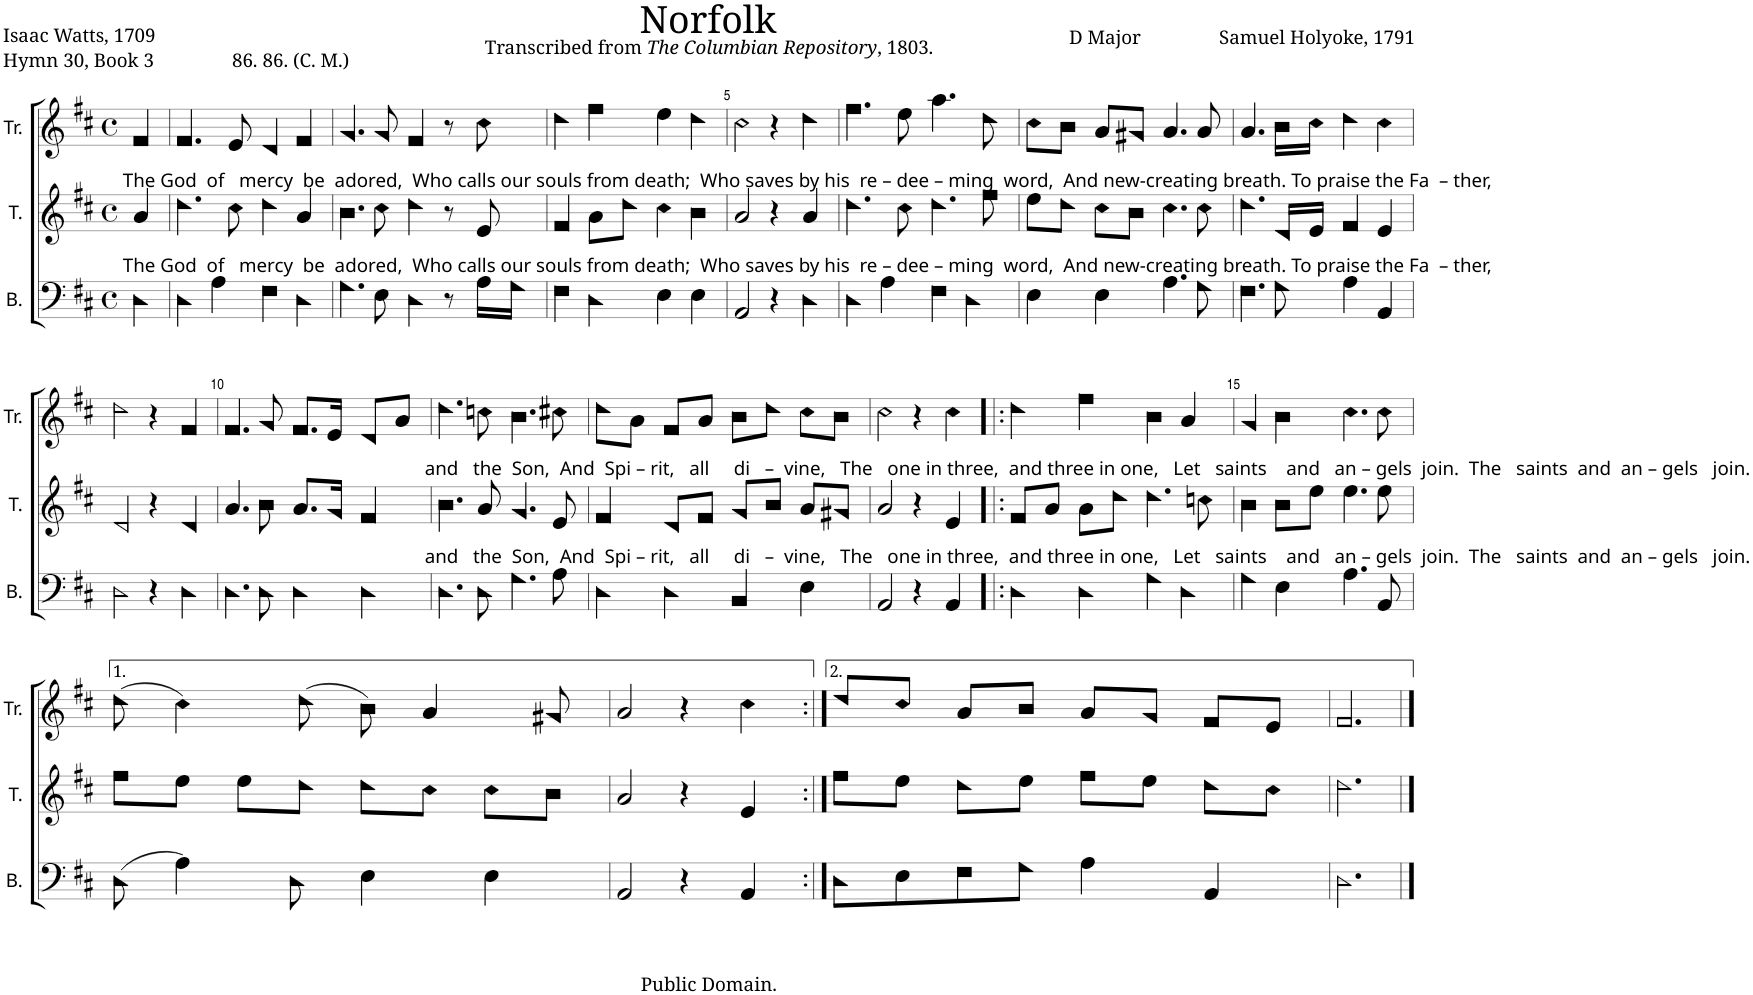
**kern	**kern	**kern
*part3	*part2	*part1
*staff3	*staff2	*staff1
*I"B.	*I"T.	*I"Tr.
*I'B.	*I'T.	*I'Tr.
*clefF4	*clefG2	*clefG2
*k[f#c#]	*k[f#c#]	*k[f#c#]
*M4/4	*M4/4	*M4/4
*met(c)	*met(c)	*met(c)
=1	=1	=1
!	!	!LO:TX:b:t=The God  of   mercy  be  adored,  Who calls our souls from death;  Who saves by his  re – dee – ming  word,  And new-creating breath. To praise the Fa  – ther,
!	!LO:TX:b:t=The God  of   mercy  be  adored,  Who calls our souls from death;  Who saves by his  re – dee – ming  word,  And new-creating breath. To praise the Fa  – ther,	!
4D!\	4a!/	4f#!/
=2	=2	=2
4D!\	4.dd!\	4.f#!/
4A!\	.	.
.	8cc#!\	8e!/
4F#!\	4dd!\	4d!/
4D!\	4a!/	4f#!/
=3	=3	=3
4.G!\	4.b!\	4.g!/
8E!\	8cc#!\	8g!/
4D!\	4dd!\	4f#!/
8r	8r	8r
16A!\LL	8e!/	8cc#!\
16G!\JJ	.	.
=4	=4	=4
4F#!\	4f#!/	4dd!\
4D!\	8a!\L	4ff#!\
.	8dd!\J	.
4E!\	4cc#!\	4ee!\
4E!\	4b!\	4dd!\
=5	=5	=5
2AA!/	2a!/	2cc#!\
4r	4r	4r
4D!\	4a!/	4dd!\
=6	=6	=6
4D!\	4.dd!\	4.ff#!\
4A!\	.	.
.	8cc#!\	8ee!\
4F#!\	4.dd!\	4.aa!\
4D!\	.	.
.	8ff#!\	8dd!\
=7	=7	=7
4E!\	8ee!\L	8cc#!\L
.	8dd!\J	8b!\J
4E!\	8cc#!\L	8a!/L
.	8b!\J	8g#X!/J
4.A!\	4.cc#!\	4.a!/
8G!\	8cc#!\	8a!/
=8	=8	=8
4.F#!\	4.dd!\	4.a!/
8G!\	16d!/LL	16b!\LL
.	16e!/JJ	16cc#!\JJ
4A!\	4f#!/	4dd!\
4AA!/	4e!/	4cc#!\
!!LO:LB:g=z
=9	=9	=9
2D!\	2d!/	2dd!\
4r	4r	4r
4D!\	4d!/	4f#!/
=10	=10	=10
4.D!\	4.a!/	4.f#!/
8D!\	8b!\	8g!/
4D!\	8.a!/L	8.f#!/L
.	16g!/Jk	16e!/Jk
4D!\	4f#!/	8d!/L
.	.	8a!/J
=11	=11	=11
!	!	!LO:TX:b:t=and   the  Son,  And  Spi – rit,   all     di   –  vine,   The   one in three,  and three in one,   Let   saints    and   an – gels  join.  The   saints  and  an – gels   join.
!	!LO:TX:b:t=and   the  Son,  And  Spi – rit,   all     di   –  vine,   The   one in three,  and three in one,   Let   saints    and   an – gels  join.  The   saints  and  an – gels   join.	!
4.D!\	4.b!\	4.dd!\
8D!\	8a!/	8ccn!\
4.G!\	4.g!/	4.b!\
8A!\	8e!/	8cc#X!\
=12	=12	=12
4D!\	4f#!/	8dd!\L
.	.	8a!\J
4D!\	8d!/L	8f#!/L
.	8f#!/J	8a!/J
4BB!/	8g!/L	8b!\L
.	8b!/J	8dd!\J
4E!\	8a!/L	8cc#!\L
.	8g#X!/J	8b!\J
=13	=13	=13
2AA!/	2a!/	2cc#!\
4r	4r	4r
4AA!/	4e!/	4cc#!\
=14!|:	=14!|:	=14!|:
4D!\	8f#!/L	4dd!\
.	8a!/J	.
4D!\	8a!\L	4ff#!\
.	8dd!\J	.
4G!\	4.dd!\	4b!\
4D!\	.	4a!/
.	8ccn!\	.
=15	=15	=15
4G!\	4b!\	4g!/
4E!\	8b!\L	4b!\
.	8ee!\J	.
4.A!\	4.ee!\	4.cc#!\
8AA!/	8ee!\	8cc#!\
!!LO:LB:g=z
=16	=16	=16
(8D!\	8ff#!\L	(8dd!\
4A!\)	8ee!\J	4cc#!\)
.	8ee!\L	.
8D!\	8dd!\J	(8dd!\
4E!\	8dd!\L	8b!\)
.	8cc#!\J	4a!/
4E!\	8cc#!\L	.
.	8b!\J	8g#X!/
=17	=17	=17
2AA!/	2a!/	2a!/
4r	4r	4r
4AA!/	4e!/	4cc#!\
=18:|!	=18:|!	=18:|!
8D!\L	8ff#!\L	8dd!/L
8E!\	8ee!\J	8cc#!/J
8F#!\	8dd!\L	8a!/L
8G!\J	8ee!\J	8b!/J
4A!\	8ff#!\L	8a!/L
.	8ee!\J	8g!/J
4AA!/	8dd!\L	8f#!/L
.	8cc#!\J	8e!/J
=19	=19	=19
2.D!\	2.dd!\	2.f#!/
==	==	==
*-	*-	*-
